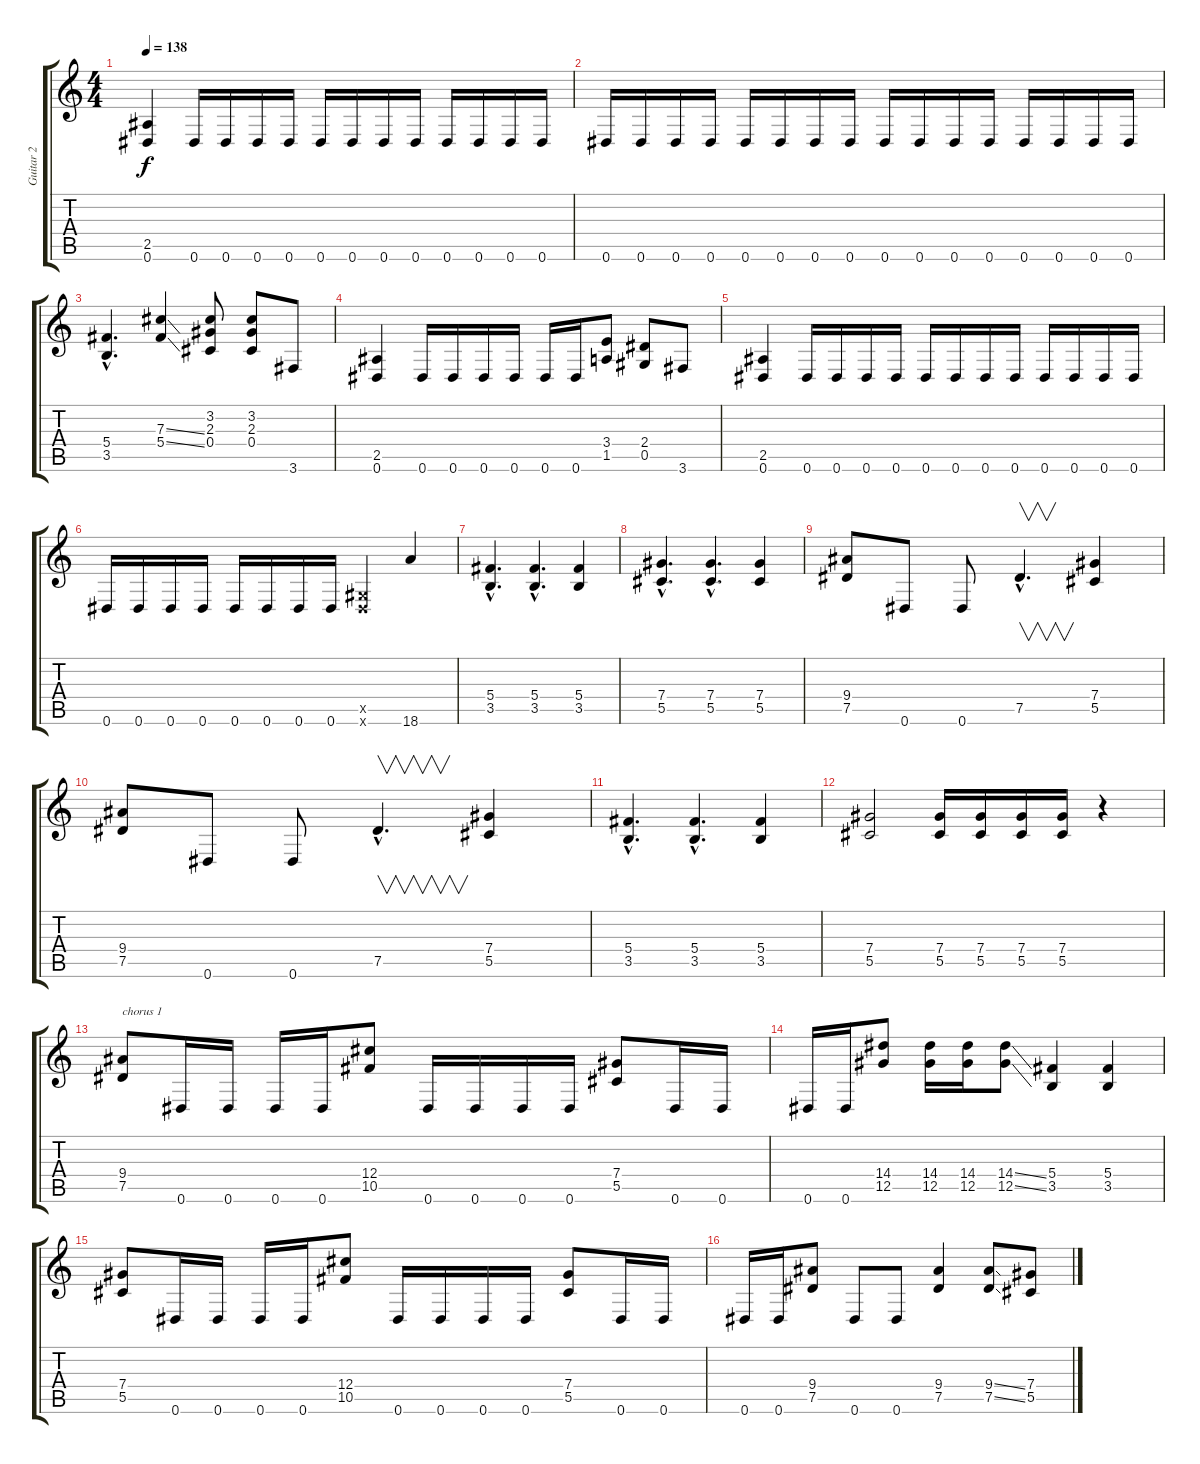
\track ("Guitar 2" "Guitar 2") {instrument distortionguitar}
\staff {score tabs}
\tuning (Eb4 Bb3 Gb3 Db3 Ab2 Eb2) {hide}
\ts (4 4)
\tempo 138
\clef g2
\ks c
(2.5 0.6).4{dy f} 0.6.16 0.6.16 0.6.16 0.6.16 0.6.16 0.6.16 0.6.16 0.6.16 0.6.16 0.6.16 0.6.16 0.6.16 |
0.6.16 0.6.16 0.6.16 0.6.16 0.6.16 0.6.16 0.6.16 0.6.16 0.6.16 0.6.16 0.6.16 0.6.16 0.6.16 0.6.16 0.6.16 0.6.16 |
(5.4{hac} 3.5{hac}).4{d} (7.3{ss} 5.4{ss}).4 (3.2 2.3 0.4).8 (3.2 2.3 0.4).8 3.6.8 |
(2.5 0.6).4 0.6.16 0.6.16 0.6.16 0.6.16 0.6.16 0.6.16 (3.4 1.5).8 (2.4 0.5).8 3.6.8 |
(2.5 0.6).4 0.6.16 0.6.16 0.6.16 0.6.16 0.6.16 0.6.16 0.6.16 0.6.16 0.6.16 0.6.16 0.6.16 0.6.16 |
0.6.16 0.6.16 0.6.16 0.6.16 0.6.16 0.6.16 0.6.16 0.6.16 (0.5{x} 0.6{x}).4 18.6.4 |
(5.4{hac} 3.5{hac}).4{d} (5.4{hac} 3.5{hac}).4{d} (5.4 3.5).4 |
(7.4{hac} 5.5{hac}).4{d} (7.4{hac} 5.5{hac}).4{d} (7.4 5.5).4 |
(9.4 7.5).8 0.6.8 0.6.8 7.5{hac}.4{v d} (7.4 5.5).4 |
(9.4 7.5).8 0.6.8 0.6.8 7.5{hac}.4{v d} (7.4 5.5).4 |
(5.4{hac} 3.5{hac}).4{d} (5.4{hac} 3.5{hac}).4{d} (5.4 3.5).4 |
(7.4 5.5).2 (7.4 5.5).16 (7.4 5.5).16 (7.4 5.5).16 (7.4 5.5).16 r.4 |
(9.4 7.5).8{txt "chorus 1"} 0.6.16 0.6.16 0.6.16 0.6.16 (12.4 10.5).8 0.6.16 0.6.16 0.6.16 0.6.16 (7.4 5.5).8 0.6.16 0.6.16 |
0.6.16 0.6.16 (14.4 12.5).8 (14.4 12.5).16 (14.4 12.5).16 (14.4{ss} 12.5{ss}).8 (5.4 3.5).4 (5.4 3.5).4 |
(7.4 5.5).8 0.6.16 0.6.16 0.6.16 0.6.16 (12.4 10.5).8 0.6.16 0.6.16 0.6.16 0.6.16 (7.4 5.5).8 0.6.16 0.6.16 |
0.6.16 0.6.16 (9.4 7.5).8 0.6.8 0.6.8 (9.4 7.5).4 (9.4{ss} 7.5{ss}).8 (7.4 5.5).8
